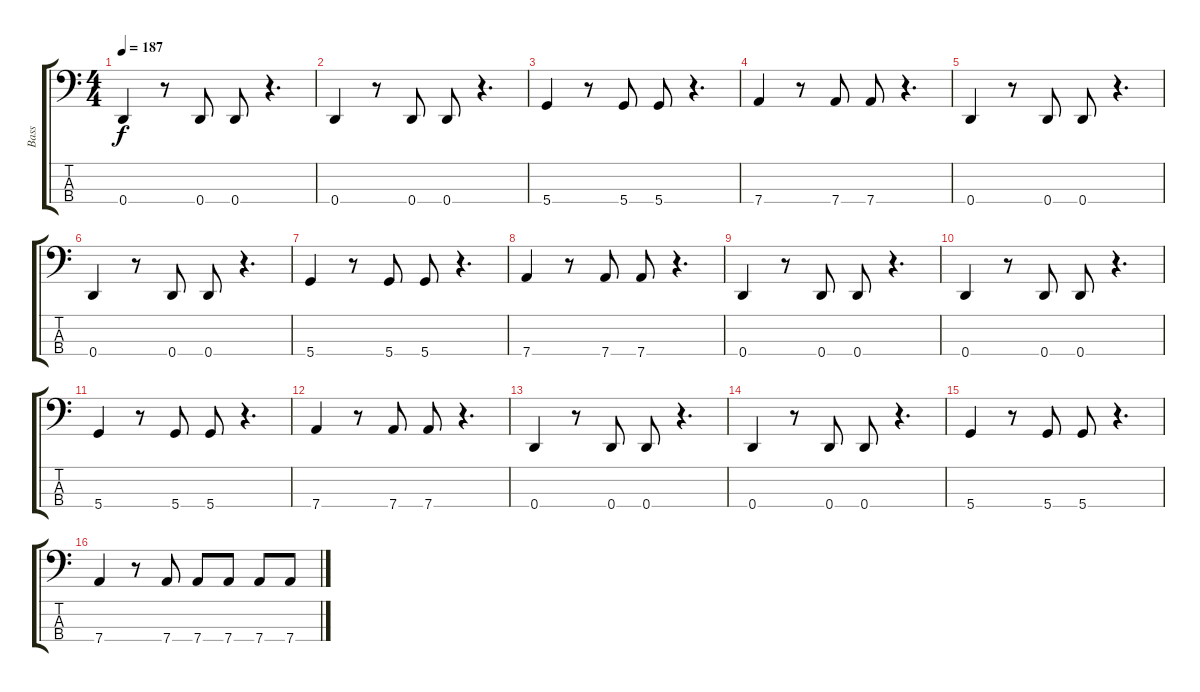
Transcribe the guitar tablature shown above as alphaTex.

\track ("Bass" "Bass") {instrument electricbasspick}
\staff {score tabs}
\tuning (G2 D2 A1 D1) {hide}
\ts (4 4)
\tempo 187
\clef f4
\ks c
0.4.4{dy f} r.8 0.4.8 0.4.8 r.4{d} |
0.4.4 r.8 0.4.8 0.4.8 r.4{d} |
5.4.4 r.8 5.4.8 5.4.8 r.4{d} |
7.4.4 r.8 7.4.8 7.4.8 r.4{d} |
0.4.4 r.8 0.4.8 0.4.8 r.4{d} |
0.4.4 r.8 0.4.8 0.4.8 r.4{d} |
5.4.4 r.8 5.4.8 5.4.8 r.4{d} |
7.4.4 r.8 7.4.8 7.4.8 r.4{d} |
0.4.4 r.8 0.4.8 0.4.8 r.4{d} |
0.4.4 r.8 0.4.8 0.4.8 r.4{d} |
5.4.4 r.8 5.4.8 5.4.8 r.4{d} |
7.4.4 r.8 7.4.8 7.4.8 r.4{d} |
0.4.4 r.8 0.4.8 0.4.8 r.4{d} |
0.4.4 r.8 0.4.8 0.4.8 r.4{d} |
5.4.4 r.8 5.4.8 5.4.8 r.4{d} |
7.4.4 r.8 7.4.8 7.4.8 7.4.8 7.4.8 7.4.8
